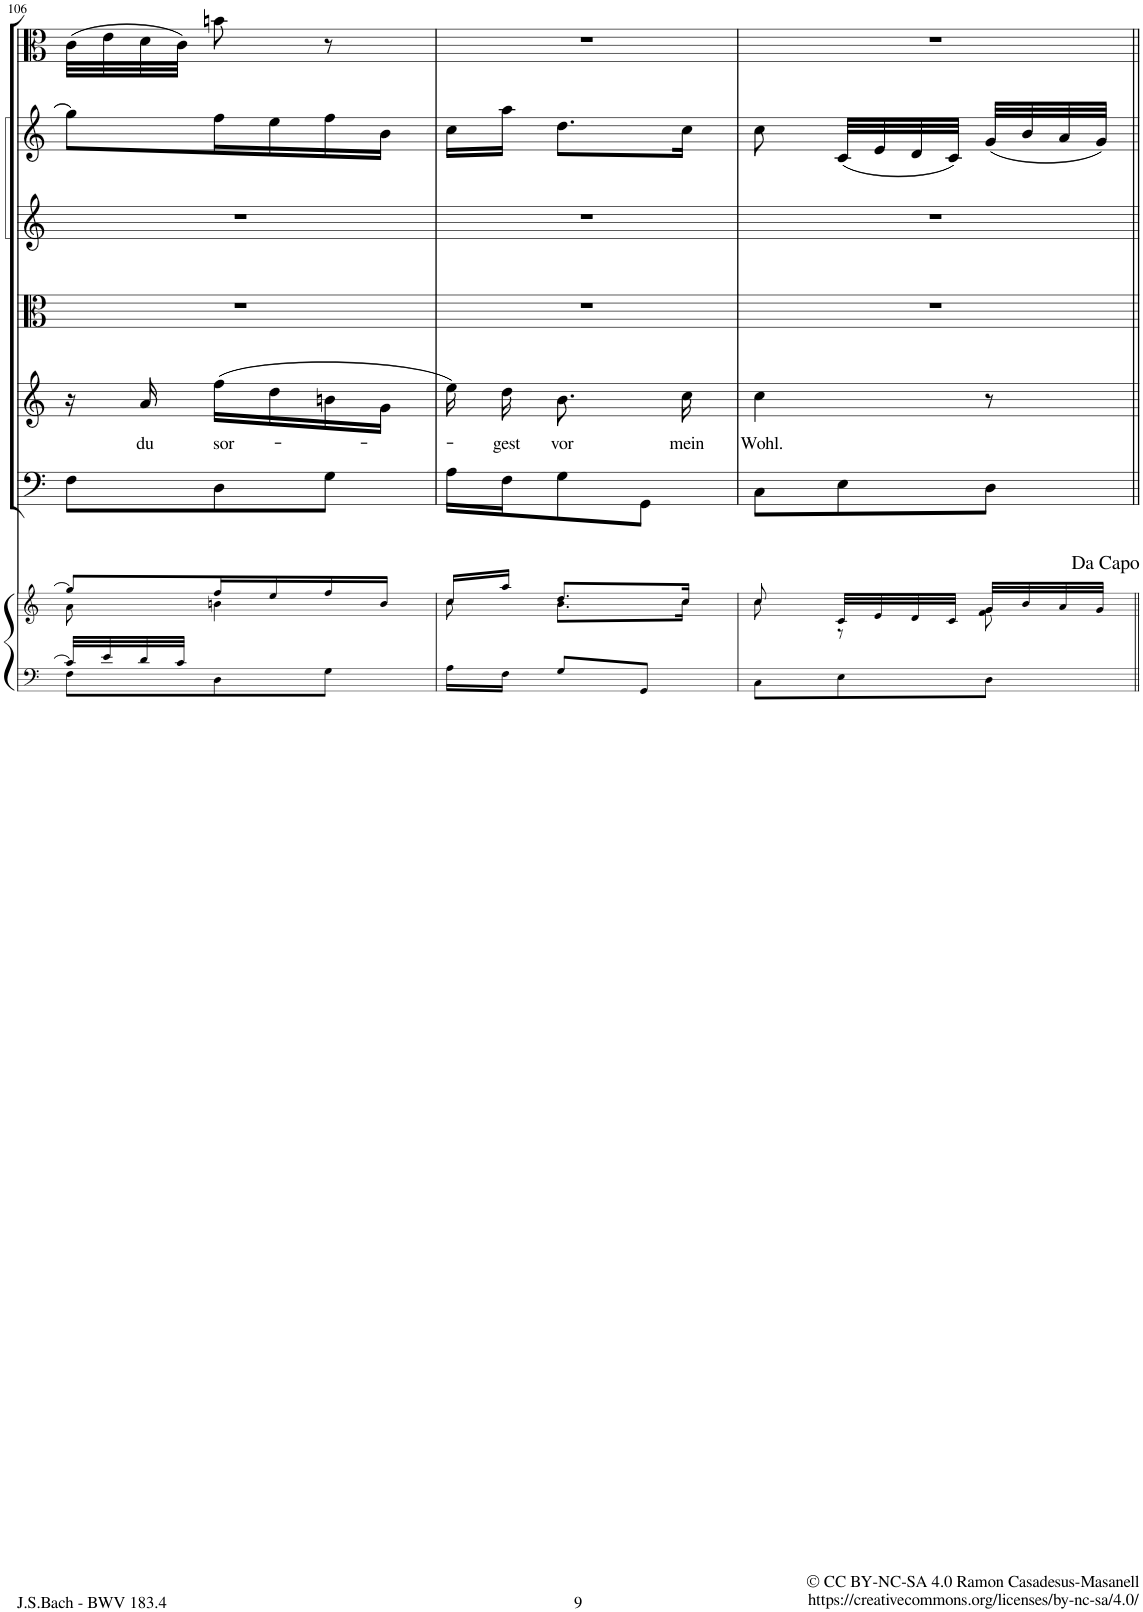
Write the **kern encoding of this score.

**kern	**kern	**kern	**kern	**text	**kern	**kern	**kern	**kern
*part7	*part7	*part6	*part5	*part5	*part4	*part3	*part2	*part1
*staff8	*staff7	*staff6	*staff5	*staff5	*staff4	*staff3	*staff2	*staff1
*I"Piano reduction	*	*I"Continuo	*I"Soprano	*	*I"Viola	*I"Violino II	*I"Violino I	*I"Oboe da caccia I.II.
*I'Pno	*	*	*	*	*I'Vla	*I'Vln	*I'Vln	*I'Ob
!!LO:PB:g=z
*clefF4	*clefG2	*clefF4	*clefG2	*	*clefC3	*clefG2	*clefG2	*clefC3
*k[]	*k[]	*k[]	*k[]	*	*k[]	*k[]	*k[]	*k[]
*M3/8	*M3/8	*M3/8	*M3/8	*	*M3/8	*M3/8	*M3/8	*M3/8
=106	=106	=106	=106	=106	=106	=106	=106	=106
*^	*^	*	*	*	*	*	*	*
32c/LLL]	8F\L	8gg/L]	8a\	8F\L	16r	.	4.r	4.r	8gg\L]	(32c\LLL
32e/	.	.	.	.	.	.	.	.	.	32e\
!	!	!	!	!	!	!LO:LY:b	!	!	!	!
32d/	.	.	.	.	16a/	du	.	.	.	32d\
32c/JJJ	.	.	.	.	.	.	.	.	.	32c\JJJ)
!	!	!	!	!	!	!LO:LY:b	!	!	!	!
4ryy	8D\	16ff/L	4bn\	8D\	(16ff\LL	sor-	.	.	16ff\L	8bn\
.	.	16ee/	.	.	16dd\	.	.	.	16ee\	.
.	8G\J	16ff/	.	8G\J	16bn\	.	.	.	16ff\	8r
.	.	16b/JJ	.	.	16g\JJ	.	.	.	16b\JJ	.
*v	*v	*	*	*	*	*	*	*	*	*
=107	=107	=107	=107	=107	=107	=107	=107	=107	=107
16A\LL	16cc/LL	8cc\	16A\LL	16ee\)	.	4.r	4.r	16cc\LL	4.r
!	!	!	!	!	!LO:LY:b	!	!	!	!
16F\JJ	16aa/JJ	.	16F\J	16dd\	-gest	.	.	16aa\JJ	.
!	!	!	!	!	!LO:LY:b	!	!	!	!
8G/L	8.dd/L	8.b\L	8G\	8.b\	vor	.	.	8.dd\L	.
8GG/J	.	.	8GG\J	.	.	.	.	.	.
!	!	!	!	!	!LO:LY:b	!	!	!	!
.	16cc/Jk	16cc\Jk	.	16cc\	mein	.	.	16cc\Jk	.
=108	=108	=108	=108	=108	=108	=108	=108	=108	=108
!	!	!	!	!	!LO:LY:b	!	!	!	!
8C\L	8cc/	8cc\	8C\L	4cc\	Wohl.	4.r	4.r	8cc\	4.r
8E\	32c/LLL	8r	8E\	.	.	.	.	(32c/LLL	.
.	32e/	.	.	.	.	.	.	32e/	.
.	32d/	.	.	.	.	.	.	32d/	.
.	32c/JJJ	.	.	.	.	.	.	32c/JJJ)	.
8D\J	32g/LLL	8f\ 8g\	8D\J	8r	.	.	.	(32g/LLL	.
.	32b/	.	.	.	.	.	.	32b/	.
.	32a/	.	.	.	.	.	.	32a/	.
.	32g/JJJ	.	.	.	.	.	.	32g/JJJ)	.
*	*v	*v	*	*	*	*	*	*	*
=||	=||	=||	=||	=||	=||	=||	=||	=||
*-	*-	*-	*-	*-	*-	*-	*-	*-
